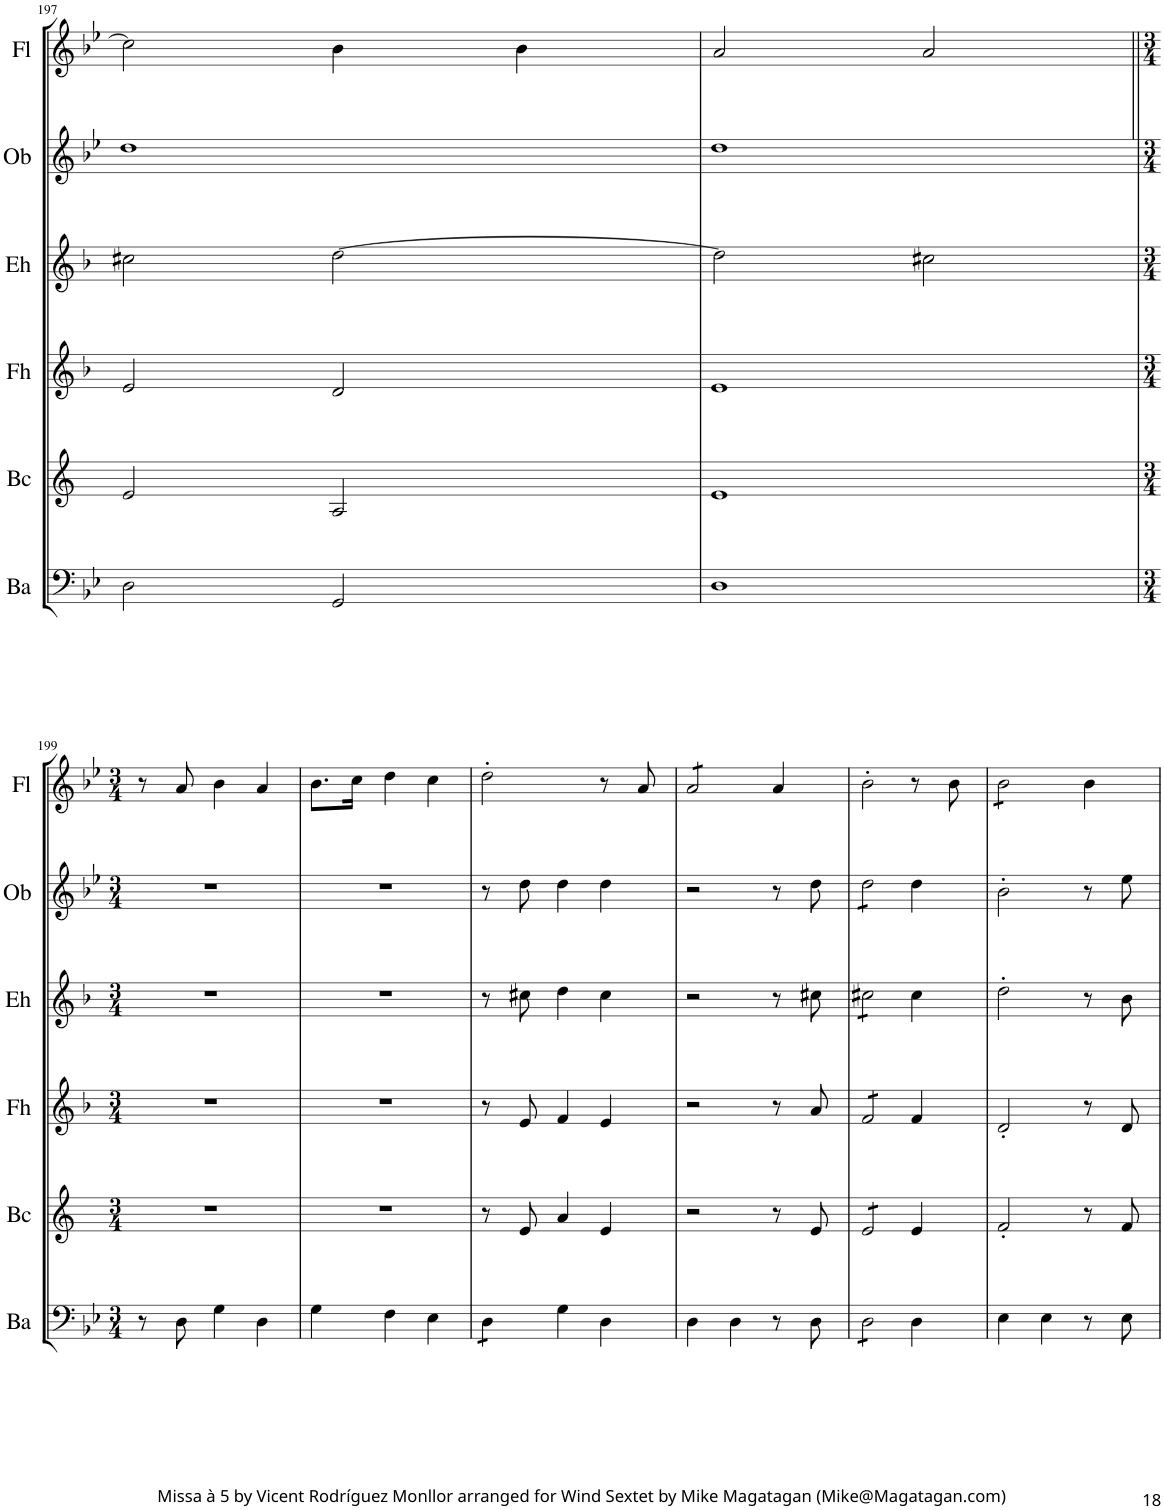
**kern	**kern	**kern	**kern	**kern	**kern
*part6	*part5	*part4	*part3	*part2	*part1
*staff6	*staff5	*staff4	*staff3	*staff2	*staff1
*I"Bassoon	*I"Bass Clarinet	*I"Horn in F	*I"English Horn	*I"Oboe	*I"Flute
*I'Ba	*I'Bc	*	*I'Eh	*I'Ob	*I'Fl
!!LO:PB:g=z
*clefF4	*clefG2	*clefG2	*clefG2	*clefG2	*clefG2
*	*Trd8c14	*Trd4c7	*Trd4c7	*	*
*k[b-e-]	*k[]	*k[b-]	*k[b-]	*k[b-e-]	*k[b-e-]
*M2/2	*M2/2	*M2/2	*M2/2	*M2/2	*M2/2
*met(c|)	*met(c|)	*met(c|)	*met(c|)	*met(c|)	*met(c|)
=197	=197	=197	=197	=197	=197
2D\	2e/	2e/	2cc#X\	1dd	2cc\]
2GG/	2A/	2d/	[2dd\	.	4b-\
.	.	.	.	.	4b-\
=198	=198	=198	=198	=198	=198
1D	1e	1e	2dd\]	1dd	2a/
.	.	.	2cc#X\	.	2a/
!!LO:LB:g=z
=199||	=199||	=199||	=199||	=199||	=199||
*M3/4	*M3/4	*M3/4	*M3/4	*M3/4	*M3/4
8r	2.r	2.r	2.r	2.r	8r
8D\	.	.	.	.	8a/
4G\	.	.	.	.	4b-\
4D\	.	.	.	.	4a/
=200	=200	=200	=200	=200	=200
4G\	2.r	2.r	2.r	2.r	8.b-\L
.	.	.	.	.	16cc\Jk
4F\	.	.	.	.	4dd\
4E-\	.	.	.	.	4cc\
=201	=201	=201	=201	=201	=201
*tremolo	*	*	*	*	*
8D\L	8r	8r	8r	8r	2dd'\
8D\J	8e/	8e/	8cc#X\	8dd\	.
*Xtremolo	*	*	*	*	*
4G\	4a/	4f/	4dd\	4dd\	.
4D\	4e/	4e/	4cc#\	4dd\	8r
.	.	.	.	.	8a/
=202	=202	=202	=202	=202	=202
*	*	*	*	*	*tremolo
4D\	2r	2r	2r	2r	8a/L
.	.	.	.	.	8a/
4D\	.	.	.	.	8a/
.	.	.	.	.	8a/J
*	*	*	*	*	*Xtremolo
8r	8r	8r	8r	8r	4a/
8D\	8e/	8a/	8cc#X\	8dd\	.
=203	=203	=203	=203	=203	=203
*tremolo	*	*	*	*	*
*	*tremolo	*	*	*	*
*	*	*tremolo	*	*	*
*	*	*	*tremolo	*	*
*	*	*	*	*tremolo	*
8D\L	8e/L	8f/L	8cc#X\L	8dd\L	2b-'\
8D\	8e/	8f/	8cc#X\	8dd\	.
8D\	8e/	8f/	8cc#X\	8dd\	.
8D\J	8e/J	8f/J	8cc#X\J	8dd\J	.
*	*	*	*	*Xtremolo	*
*	*	*	*Xtremolo	*	*
*	*	*Xtremolo	*	*	*
*	*Xtremolo	*	*	*	*
*Xtremolo	*	*	*	*	*
4D\	4e/	4f/	4cc#\	4dd\	8r
.	.	.	.	.	8b-\
=204	=204	=204	=204	=204	=204
*	*	*	*	*	*tremolo
4E-\	2f'/	2d'/	2dd'\	2b-'\	8b-\L
.	.	.	.	.	8b-\
4E-\	.	.	.	.	8b-\
.	.	.	.	.	8b-\J
*	*	*	*	*	*Xtremolo
8r	8r	8r	8r	8r	4b-\
8E-\	8f/	8d/	8b-\	8ee-\	.
=	=	=	=	=	=
*-	*-	*-	*-	*-	*-
